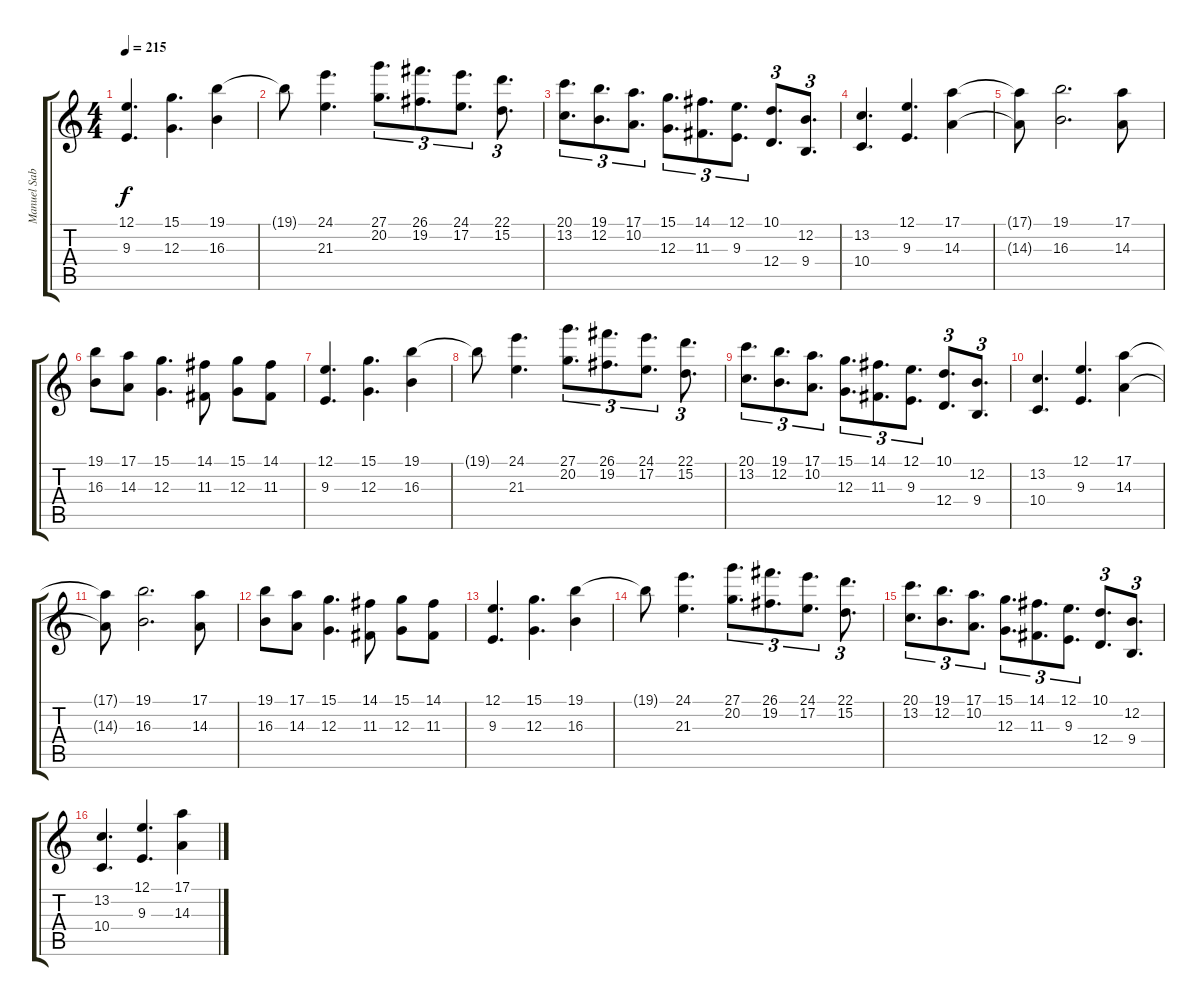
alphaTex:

\track ("Manuel Sabogal Keyboards" "Manuel Sab") {instrument synthstrings1}
\staff {score tabs}
\tuning (E4 B3 G3 D3 A2 E2) {hide}
\ts (4 4)
\tempo 215
\clef g2
\ks c
(12.1 9.3).4{d dy f} (15.1 12.3).4{d} (19.1 16.3).4 |
19.1{t}.8 (24.1 21.3).4{d} (27.1 20.2).8{d tu (3 2)} (26.1 19.2).8{d tu (3 2)} (24.1 17.2).8{d tu (3 2)} (22.1 15.2).8{d tu (3 2)} |
(20.1 13.2).8{d tu (3 2)} (19.1 12.2).8{d tu (3 2)} (17.1 10.2).8{d tu (3 2)} (15.1 12.3).8{d tu (3 2)} (14.1 11.3).8{d tu (3 2)} (12.1 9.3).8{d tu (3 2)} (10.1 12.4).8{d tu (3 2)} (12.2 9.4).8{d tu (3 2)} |
(13.2 10.4).4{d} (12.1 9.3).4{d} (17.1 14.3).4 |
(17.1{t} 14.3{t}).8 (19.1 16.3).2{d} (17.1 14.3).8 |
(19.1 16.3).8 (17.1 14.3).8 (15.1 12.3).4{d} (14.1 11.3).8 (15.1 12.3).8 (14.1 11.3).8 |
(12.1 9.3).4{d} (15.1 12.3).4{d} (19.1 16.3).4 |
19.1{t}.8 (24.1 21.3).4{d} (27.1 20.2).8{d tu (3 2)} (26.1 19.2).8{d tu (3 2)} (24.1 17.2).8{d tu (3 2)} (22.1 15.2).8{d tu (3 2)} |
(20.1 13.2).8{d tu (3 2)} (19.1 12.2).8{d tu (3 2)} (17.1 10.2).8{d tu (3 2)} (15.1 12.3).8{d tu (3 2)} (14.1 11.3).8{d tu (3 2)} (12.1 9.3).8{d tu (3 2)} (10.1 12.4).8{d tu (3 2)} (12.2 9.4).8{d tu (3 2)} |
(13.2 10.4).4{d} (12.1 9.3).4{d} (17.1 14.3).4 |
(17.1{t} 14.3{t}).8 (19.1 16.3).2{d} (17.1 14.3).8 |
(19.1 16.3).8 (17.1 14.3).8 (15.1 12.3).4{d} (14.1 11.3).8 (15.1 12.3).8 (14.1 11.3).8 |
(12.1 9.3).4{d} (15.1 12.3).4{d} (19.1 16.3).4 |
19.1{t}.8 (24.1 21.3).4{d} (27.1 20.2).8{d tu (3 2)} (26.1 19.2).8{d tu (3 2)} (24.1 17.2).8{d tu (3 2)} (22.1 15.2).8{d tu (3 2)} |
(20.1 13.2).8{d tu (3 2)} (19.1 12.2).8{d tu (3 2)} (17.1 10.2).8{d tu (3 2)} (15.1 12.3).8{d tu (3 2)} (14.1 11.3).8{d tu (3 2)} (12.1 9.3).8{d tu (3 2)} (10.1 12.4).8{d tu (3 2)} (12.2 9.4).8{d tu (3 2)} |
(13.2 10.4).4{d} (12.1 9.3).4{d} (17.1 14.3).4
